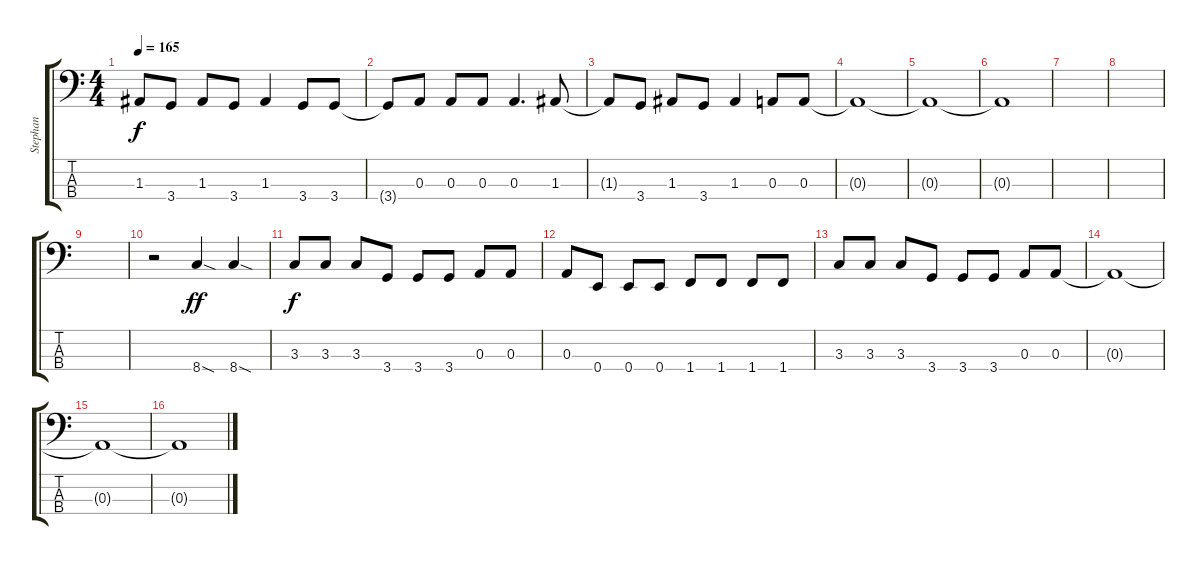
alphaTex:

\track ("Stephan" "Stephan") {instrument electricbassfinger}
\staff {score tabs}
\tuning (G2 D2 A1 E1) {hide}
\ts (4 4)
\tempo 165
\clef f4
\ks c
1.3{t}.8{dy f} 3.4.8 1.3.8 3.4.8 1.3.4 3.4.8 3.4.8 |
3.4{t}.8 0.3.8 0.3.8 0.3.8 0.3.4{d} 1.3.8 |
1.3{t}.8 3.4.8 1.3.8 3.4.8 1.3.4 0.3.8 0.3.8 |
0.3{t}.1 |
0.3{t}.1{volume 0} |
0.3{t}.1 |
|
|
|
r.2{volume 16} 8.4{sod}.4{dy ff} 8.4{sod}.4 |
3.3.8{dy f} 3.3.8 3.3.8 3.4.8 3.4.8 3.4.8 0.3.8 0.3.8 |
0.3.8 0.4.8 0.4.8 0.4.8 1.4.8 1.4.8 1.4.8 1.4.8 |
3.3.8 3.3.8 3.3.8 3.4.8 3.4.8 3.4.8 0.3.8 0.3.8 |
0.3{t}.1 |
0.3{t}.1{volume 0} |
0.3{t}.1
